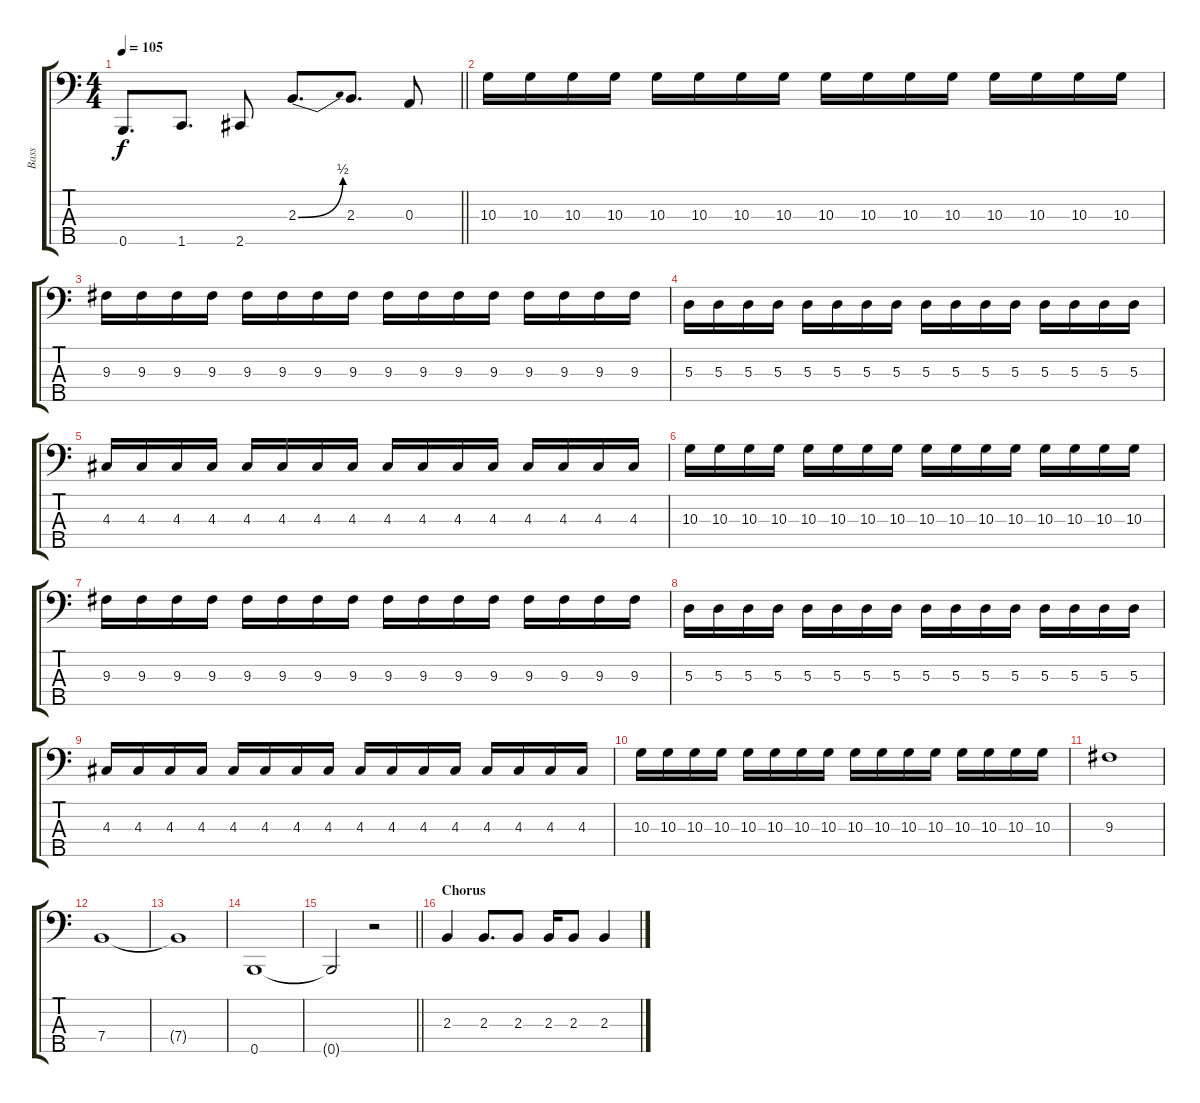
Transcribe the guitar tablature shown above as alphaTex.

\track ("Bass" "Bass") {instrument electricbassfinger}
\staff {score tabs}
\tuning (G2 D2 A1 E1 B0) {hide}
\ts (4 4)
\tempo 105
\clef f4
\barLineRight lightlight
\ks c
0.5.8{d dy f} 1.5.8{d} 2.5.8 2.3{be (bend 0 0 60 2)}.8{d} 2.3.8{d} 0.3.8 |
\section ("" "")
10.3.16 10.3.16 10.3.16 10.3.16 10.3.16 10.3.16 10.3.16 10.3.16 10.3.16 10.3.16 10.3.16 10.3.16 10.3.16 10.3.16 10.3.16 10.3.16 |
9.3.16 9.3.16 9.3.16 9.3.16 9.3.16 9.3.16 9.3.16 9.3.16 9.3.16 9.3.16 9.3.16 9.3.16 9.3.16 9.3.16 9.3.16 9.3.16 |
5.3.16 5.3.16 5.3.16 5.3.16 5.3.16 5.3.16 5.3.16 5.3.16 5.3.16 5.3.16 5.3.16 5.3.16 5.3.16 5.3.16 5.3.16 5.3.16 |
4.3.16 4.3.16 4.3.16 4.3.16 4.3.16 4.3.16 4.3.16 4.3.16 4.3.16 4.3.16 4.3.16 4.3.16 4.3.16 4.3.16 4.3.16 4.3.16 |
10.3.16 10.3.16 10.3.16 10.3.16 10.3.16 10.3.16 10.3.16 10.3.16 10.3.16 10.3.16 10.3.16 10.3.16 10.3.16 10.3.16 10.3.16 10.3.16 |
9.3.16 9.3.16 9.3.16 9.3.16 9.3.16 9.3.16 9.3.16 9.3.16 9.3.16 9.3.16 9.3.16 9.3.16 9.3.16 9.3.16 9.3.16 9.3.16 |
5.3.16 5.3.16 5.3.16 5.3.16 5.3.16 5.3.16 5.3.16 5.3.16 5.3.16 5.3.16 5.3.16 5.3.16 5.3.16 5.3.16 5.3.16 5.3.16 |
4.3.16 4.3.16 4.3.16 4.3.16 4.3.16 4.3.16 4.3.16 4.3.16 4.3.16 4.3.16 4.3.16 4.3.16 4.3.16 4.3.16 4.3.16 4.3.16 |
10.3.16 10.3.16 10.3.16 10.3.16 10.3.16 10.3.16 10.3.16 10.3.16 10.3.16 10.3.16 10.3.16 10.3.16 10.3.16 10.3.16 10.3.16 10.3.16 |
9.3.1 |
7.4.1 |
7.4{t}.1 |
0.5.1 |
\barLineRight lightlight
0.5{t}.2 r.2 |
\section ("" "Chorus")
2.3.4 2.3.8{d} 2.3.8 2.3.16 2.3.8 2.3.4
